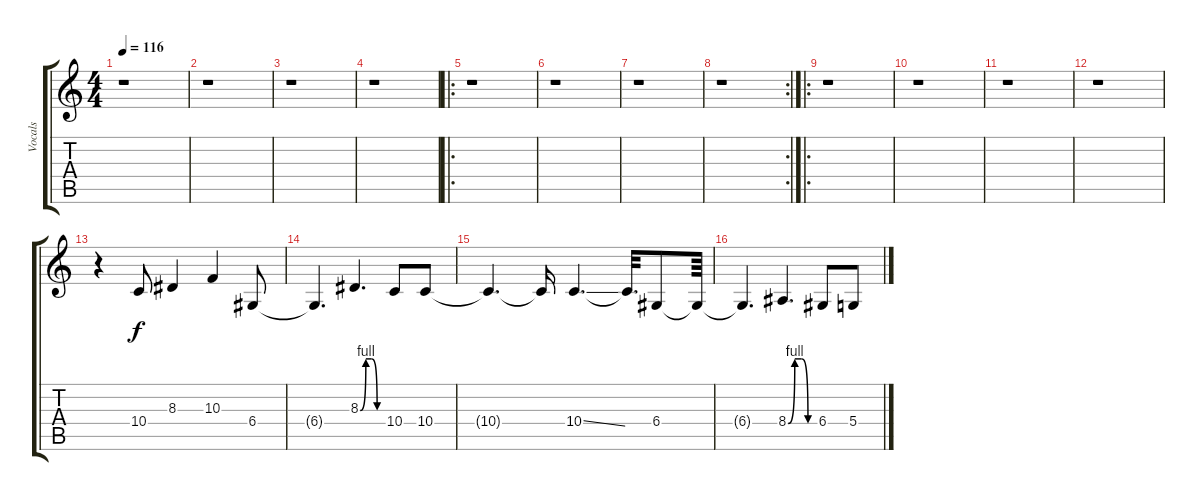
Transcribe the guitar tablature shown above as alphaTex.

\track ("Vocals" "Vocals") {instrument lead2sawtooth}
\staff {score tabs}
\tuning (E4 B3 G3 D3 A2 E2) {hide}
\ts (4 4)
\tempo 116
\clef g2
\ks c
r.1{dy f instrument lead2sawtooth} |
r.1 |
r.1 |
r.1 |
\ro
r.1 |
r.1 |
r.1 |
\rc 2
r.1 |
\ro
r.1 |
r.1 |
r.1 |
r.1 |
r.4 10.4.8 8.3.4 10.3.4 6.4.8 |
6.4{t}.4{d} 8.3{be (custom 0 0 15 4 30 4 45 0 60 0)}.4{d} 10.4.8 10.4.8 |
10.4{t}.4{d} 10.4{t}.16 10.4{ss}.4{d} 10.4{t}.32{d} 6.4.8 6.4{t}.64 |
6.4{t}.4{d} 8.4{be (custom 0 0 15 4 30 4 45 0 60 0)}.4{d} 6.4.8 5.4.8
